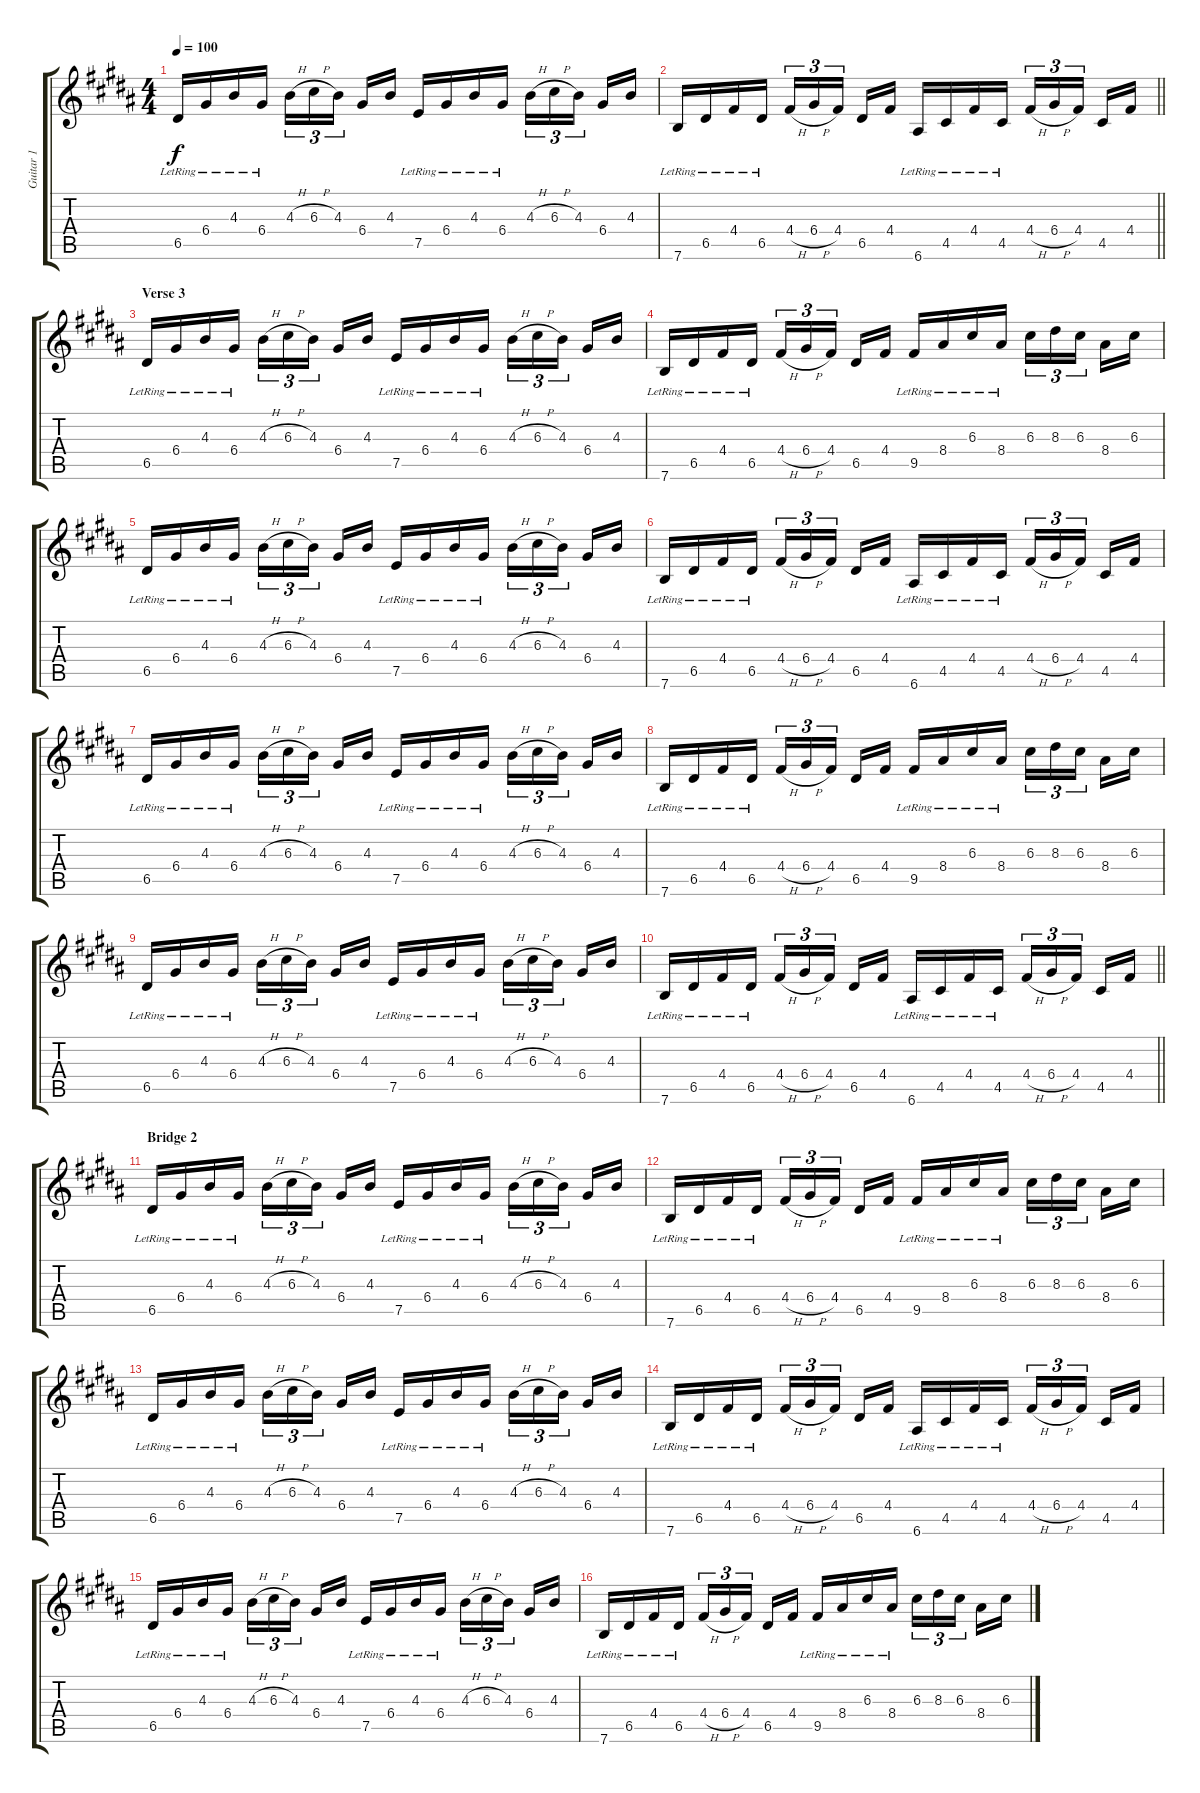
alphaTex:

\track ("Guitar 1" "Guitar 1") {instrument acousticguitarsteel}
\staff {score tabs}
\tuning (E4 B3 G3 D3 A2 E2) {hide}
\ts (4 4)
\tempo 100
\clef g2
\ks b
6.5{lr}.16{dy f} 6.4{lr}.16 4.3{lr}.16 6.4{lr}.16 4.3{h}.16{tu (3 2)} 6.3{h}.16{tu (3 2)} 4.3.16{tu (3 2)} 6.4.16 4.3.16 7.5{lr}.16 6.4{lr}.16 4.3{lr}.16 6.4{lr}.16 4.3{h}.16{tu (3 2)} 6.3{h}.16{tu (3 2)} 4.3.16{tu (3 2)} 6.4.16 4.3.16 |
\barLineRight lightlight
7.6{lr}.16 6.5{lr}.16 4.4{lr}.16 6.5{lr}.16 4.4{h}.16{tu (3 2)} 6.4{h}.16{tu (3 2)} 4.4.16{tu (3 2)} 6.5.16 4.4.16 6.6{lr}.16 4.5{lr}.16 4.4{lr}.16 4.5{lr}.16 4.4{h}.16{tu (3 2)} 6.4{h}.16{tu (3 2)} 4.4.16{tu (3 2)} 4.5.16 4.4.16 |
\section ("" "Verse 3")
6.5{lr}.16 6.4{lr}.16 4.3{lr}.16 6.4{lr}.16 4.3{h}.16{tu (3 2)} 6.3{h}.16{tu (3 2)} 4.3.16{tu (3 2)} 6.4.16 4.3.16 7.5{lr}.16 6.4{lr}.16 4.3{lr}.16 6.4{lr}.16 4.3{h}.16{tu (3 2)} 6.3{h}.16{tu (3 2)} 4.3.16{tu (3 2)} 6.4.16 4.3.16 |
7.6{lr}.16 6.5{lr}.16 4.4{lr}.16 6.5{lr}.16 4.4{h}.16{tu (3 2)} 6.4{h}.16{tu (3 2)} 4.4.16{tu (3 2)} 6.5.16 4.4.16 9.5{lr}.16 8.4{lr}.16 6.3{lr}.16 8.4{lr}.16 6.3.16{tu (3 2)} 8.3.16{tu (3 2)} 6.3.16{tu (3 2)} 8.4.16 6.3.16 |
6.5{lr}.16 6.4{lr}.16 4.3{lr}.16 6.4{lr}.16 4.3{h}.16{tu (3 2)} 6.3{h}.16{tu (3 2)} 4.3.16{tu (3 2)} 6.4.16 4.3.16 7.5{lr}.16 6.4{lr}.16 4.3{lr}.16 6.4{lr}.16 4.3{h}.16{tu (3 2)} 6.3{h}.16{tu (3 2)} 4.3.16{tu (3 2)} 6.4.16 4.3.16 |
7.6{lr}.16 6.5{lr}.16 4.4{lr}.16 6.5{lr}.16 4.4{h}.16{tu (3 2)} 6.4{h}.16{tu (3 2)} 4.4.16{tu (3 2)} 6.5.16 4.4.16 6.6{lr}.16 4.5{lr}.16 4.4{lr}.16 4.5{lr}.16 4.4{h}.16{tu (3 2)} 6.4{h}.16{tu (3 2)} 4.4.16{tu (3 2)} 4.5.16 4.4.16 |
6.5{lr}.16 6.4{lr}.16 4.3{lr}.16 6.4{lr}.16 4.3{h}.16{tu (3 2)} 6.3{h}.16{tu (3 2)} 4.3.16{tu (3 2)} 6.4.16 4.3.16 7.5{lr}.16 6.4{lr}.16 4.3{lr}.16 6.4{lr}.16 4.3{h}.16{tu (3 2)} 6.3{h}.16{tu (3 2)} 4.3.16{tu (3 2)} 6.4.16 4.3.16 |
7.6{lr}.16 6.5{lr}.16 4.4{lr}.16 6.5{lr}.16 4.4{h}.16{tu (3 2)} 6.4{h}.16{tu (3 2)} 4.4.16{tu (3 2)} 6.5.16 4.4.16 9.5{lr}.16 8.4{lr}.16 6.3{lr}.16 8.4{lr}.16 6.3.16{tu (3 2)} 8.3.16{tu (3 2)} 6.3.16{tu (3 2)} 8.4.16 6.3.16 |
6.5{lr}.16 6.4{lr}.16 4.3{lr}.16 6.4{lr}.16 4.3{h}.16{tu (3 2)} 6.3{h}.16{tu (3 2)} 4.3.16{tu (3 2)} 6.4.16 4.3.16 7.5{lr}.16 6.4{lr}.16 4.3{lr}.16 6.4{lr}.16 4.3{h}.16{tu (3 2)} 6.3{h}.16{tu (3 2)} 4.3.16{tu (3 2)} 6.4.16 4.3.16 |
\barLineRight lightlight
7.6{lr}.16 6.5{lr}.16 4.4{lr}.16 6.5{lr}.16 4.4{h}.16{tu (3 2)} 6.4{h}.16{tu (3 2)} 4.4.16{tu (3 2)} 6.5.16 4.4.16 6.6{lr}.16 4.5{lr}.16 4.4{lr}.16 4.5{lr}.16 4.4{h}.16{tu (3 2)} 6.4{h}.16{tu (3 2)} 4.4.16{tu (3 2)} 4.5.16 4.4.16 |
\section ("" "Bridge 2")
6.5{lr}.16 6.4{lr}.16 4.3{lr}.16 6.4{lr}.16 4.3{h}.16{tu (3 2)} 6.3{h}.16{tu (3 2)} 4.3.16{tu (3 2)} 6.4.16 4.3.16 7.5{lr}.16 6.4{lr}.16 4.3{lr}.16 6.4{lr}.16 4.3{h}.16{tu (3 2)} 6.3{h}.16{tu (3 2)} 4.3.16{tu (3 2)} 6.4.16 4.3.16 |
7.6{lr}.16 6.5{lr}.16 4.4{lr}.16 6.5{lr}.16 4.4{h}.16{tu (3 2)} 6.4{h}.16{tu (3 2)} 4.4.16{tu (3 2)} 6.5.16 4.4.16 9.5{lr}.16 8.4{lr}.16 6.3{lr}.16 8.4{lr}.16 6.3.16{tu (3 2)} 8.3.16{tu (3 2)} 6.3.16{tu (3 2)} 8.4.16 6.3.16 |
6.5{lr}.16 6.4{lr}.16 4.3{lr}.16 6.4{lr}.16 4.3{h}.16{tu (3 2)} 6.3{h}.16{tu (3 2)} 4.3.16{tu (3 2)} 6.4.16 4.3.16 7.5{lr}.16 6.4{lr}.16 4.3{lr}.16 6.4{lr}.16 4.3{h}.16{tu (3 2)} 6.3{h}.16{tu (3 2)} 4.3.16{tu (3 2)} 6.4.16 4.3.16 |
7.6{lr}.16 6.5{lr}.16 4.4{lr}.16 6.5{lr}.16 4.4{h}.16{tu (3 2)} 6.4{h}.16{tu (3 2)} 4.4.16{tu (3 2)} 6.5.16 4.4.16 6.6{lr}.16 4.5{lr}.16 4.4{lr}.16 4.5{lr}.16 4.4{h}.16{tu (3 2)} 6.4{h}.16{tu (3 2)} 4.4.16{tu (3 2)} 4.5.16 4.4.16 |
6.5{lr}.16 6.4{lr}.16 4.3{lr}.16 6.4{lr}.16 4.3{h}.16{tu (3 2)} 6.3{h}.16{tu (3 2)} 4.3.16{tu (3 2)} 6.4.16 4.3.16 7.5{lr}.16 6.4{lr}.16 4.3{lr}.16 6.4{lr}.16 4.3{h}.16{tu (3 2)} 6.3{h}.16{tu (3 2)} 4.3.16{tu (3 2)} 6.4.16 4.3.16 |
7.6{lr}.16 6.5{lr}.16 4.4{lr}.16 6.5{lr}.16 4.4{h}.16{tu (3 2)} 6.4{h}.16{tu (3 2)} 4.4.16{tu (3 2)} 6.5.16 4.4.16 9.5{lr}.16 8.4{lr}.16 6.3{lr}.16 8.4{lr}.16 6.3.16{tu (3 2)} 8.3.16{tu (3 2)} 6.3.16{tu (3 2)} 8.4.16 6.3.16
